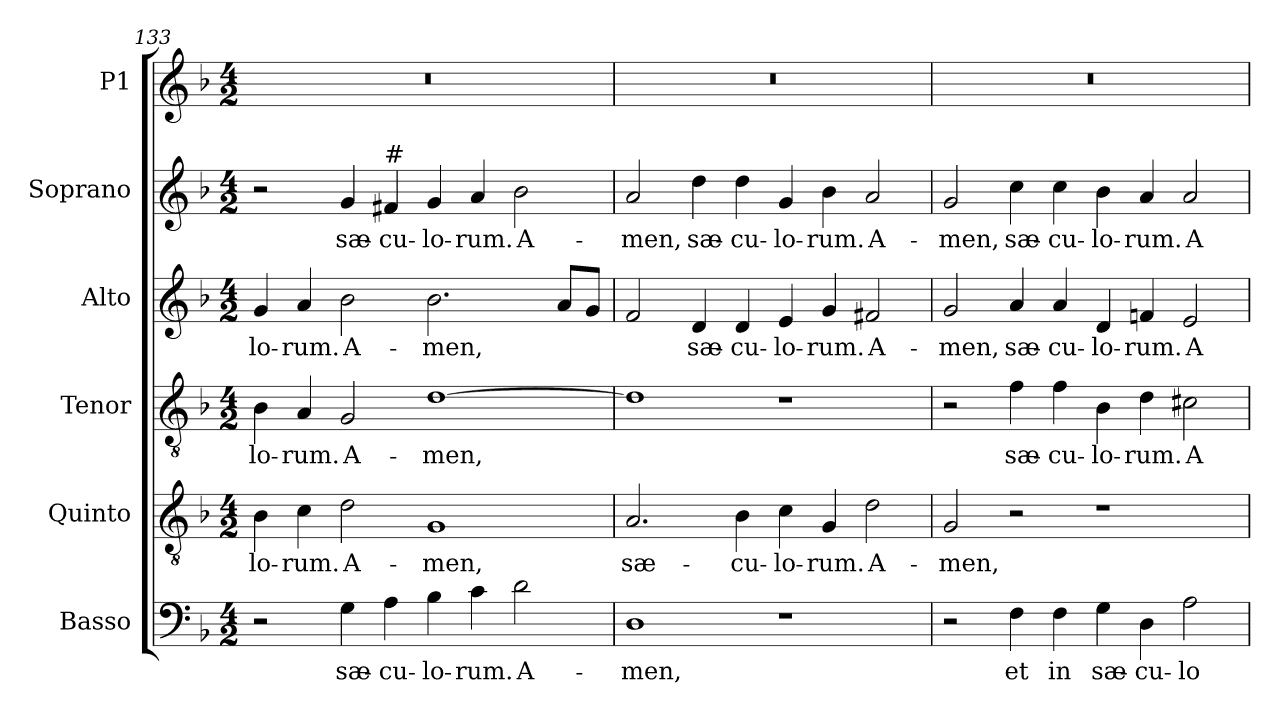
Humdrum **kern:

**kern	**text	**kern	**text	**kern	**text	**kern	**text	**kern	**text	**kern
*part6	*part6	*part5	*part5	*part4	*part4	*part3	*part3	*part2	*part2	*part1
*staff6	*staff6	*staff5	*staff5	*staff4	*staff4	*staff3	*staff3	*staff2	*staff2	*staff1
*I"Basso	*	*I"Quinto	*	*I"Tenor	*	*I"Alto	*	*I"Soprano	*	*I"P1
*I'B.	*	*I'Q.	*	*I'T.	*	*I'A.	*	*I'S.	*	*
*clefF4	*	*clefGv2	*	*clefGv2	*	*clefG2	*	*clefG2	*	*clefG2
*	*	*ITrd7c12	*	*ITrd7c12	*	*	*	*	*	*
*k[b-]	*	*k[b-]	*	*k[b-]	*	*k[b-]	*	*k[b-]	*	*k[b-]
*F:	*	*F:	*	*F:	*	*F:	*	*F:	*	*F:
*M4/2	*	*M4/2	*	*M4/2	*	*M4/2	*	*M4/2	*	*M4/2
=133	=133	=133	=133	=133	=133	=133	=133	=133	=133	=133
!	!	!	!LO:LY:b:color=#000000	!	!	!	!	!	!	!
!	!	!	!	!	!LO:LY:b:color=#000000	!	!	!	!	!
!	!	!	!	!	!	!	!LO:LY:b:color=#000000	!	!	!LO:N:vis=1
2r	.	4BB-i\	-lo-	4BB-i\	-lo-	4gi/	-lo-	2r	.	0r
!	!	!	!LO:LY:b:color=#000000	!	!	!	!	!	!	!
!	!	!	!	!	!LO:LY:b:color=#000000	!	!	!	!	!
!	!	!	!	!	!	!	!LO:LY:b:color=#000000	!	!	!
.	.	4Ci\	-rum.	4AAi/	-rum.	4ai/	-rum.	.	.	.
!	!LO:LY:b:color=#000000	!	!	!	!	!	!	!	!	!
!	!	!	!LO:LY:b:color=#000000	!	!	!	!	!	!	!
!	!	!	!	!	!LO:LY:b:color=#000000	!	!	!	!	!
!	!	!	!	!	!	!	!LO:LY:b:color=#000000	!	!	!
!	!	!	!	!	!	!	!	!	!LO:LY:b:color=#000000	!
4Gi\	sæ-	2Di\	A-	2GGi/	A-	2b-i\	A-	4gi/	sæ-	.
!	!LO:LY:b:color=#000000	!	!	!	!	!	!	!	!	!
!	!	!	!	!	!	!	!	!LO:TX:a:t=#	!	!
!	!	!	!	!	!	!	!	!	!LO:LY:b:color=#000000	!
4Ai\	-cu-	.	.	.	.	.	.	4f#i/	-cu-	.
!	!LO:LY:b:color=#000000	!	!	!	!	!	!	!	!	!
!	!	!	!LO:LY:b:color=#000000	!	!	!	!	!	!	!
!	!	!	!	!	!LO:LY:b:color=#000000	!	!	!	!	!
!	!	!	!	!	!	!	!LO:LY:b:color=#000000	!	!	!
!	!	!	!	!	!	!	!	!	!LO:LY:b:color=#000000	!
4B-i\	-lo-	1GGi	-men,	[1Di	-men,	2.b-i\	-men,	4gi/	-lo-	.
!	!LO:LY:b:color=#000000	!	!	!	!	!	!	!	!	!
!	!	!	!	!	!	!	!	!	!LO:LY:b:color=#000000	!
4ci\	-rum.	.	.	.	.	.	.	4ai/	-rum.	.
!	!LO:LY:b:color=#000000	!	!	!	!	!	!	!	!	!
!	!	!	!	!	!	!	!	!	!LO:LY:b:color=#000000	!
2di\	A-	.	.	.	.	.	.	2b-i\	A-	.
.	.	.	.	.	.	8ai/L	.	.	.	.
.	.	.	.	.	.	8gi/J	.	.	.	.
=134	=134	=134	=134	=134	=134	=134	=134	=134	=134	=134
!	!LO:LY:b:color=#000000	!	!	!	!	!	!	!	!	!
!	!	!	!LO:LY:b:color=#000000	!	!	!	!	!	!	!
!	!	!	!	!	!	!	!	!	!LO:LY:b:color=#000000	!LO:N:vis=1
1Di	-men,	2.AAi/	sæ-	1Di]	.	2fi/	.	2ai/	-men,	0r
!	!	!	!	!	!	!	!LO:LY:b:color=#000000	!	!	!
!	!	!	!	!	!	!	!	!	!LO:LY:b:color=#000000	!
.	.	.	.	.	.	4di/	sæ-	4ddi\	sæ-	.
!	!	!	!LO:LY:b:color=#000000	!	!	!	!	!	!	!
!	!	!	!	!	!	!	!LO:LY:b:color=#000000	!	!	!
!	!	!	!	!	!	!	!	!	!LO:LY:b:color=#000000	!
.	.	4BB-i\	-cu-	.	.	4di/	-cu-	4ddi\	-cu-	.
!	!	!	!LO:LY:b:color=#000000	!	!	!	!	!	!	!
!	!	!	!	!	!	!	!LO:LY:b:color=#000000	!	!	!
!	!	!	!	!	!	!	!	!	!LO:LY:b:color=#000000	!
1r	.	4Ci\	-lo-	1r	.	4ei/	-lo-	4gi/	-lo-	.
!	!	!	!LO:LY:b:color=#000000	!	!	!	!	!	!	!
!	!	!	!	!	!	!	!LO:LY:b:color=#000000	!	!	!
!	!	!	!	!	!	!	!	!	!LO:LY:b:color=#000000	!
.	.	4GGi/	-rum.	.	.	4gi/	-rum.	4b-i\	-rum.	.
!	!	!	!LO:LY:b:color=#000000	!	!	!	!	!	!	!
!	!	!	!	!	!	!	!LO:LY:b:color=#000000	!	!	!
!	!	!	!	!	!	!	!	!	!LO:LY:b:color=#000000	!
.	.	2Di\	A-	.	.	2f#Xi/	A-	2ai/	A-	.
!!LO:PB:g=z
=135	=135	=135	=135	=135	=135	=135	=135	=135	=135	=135
!	!	!	!LO:LY:b:color=#000000	!	!	!	!	!	!	!
!	!	!	!	!	!	!	!LO:LY:b:color=#000000	!	!	!
!	!	!	!	!	!	!	!	!	!LO:LY:b:color=#000000	!LO:N:vis=1
2r	.	2GGi/	-men,	2r	.	2gi/	-men,	2gi/	-men,	0r
!	!LO:LY:b:color=#000000	!	!	!	!	!	!	!	!	!
!	!	!	!	!	!LO:LY:b:color=#000000	!	!	!	!	!
!	!	!	!	!	!	!	!LO:LY:b:color=#000000	!	!	!
!	!	!	!	!	!	!	!	!	!LO:LY:b:color=#000000	!
4Fi\	et	2r	.	4Fi\	sæ-	4ai/	sæ-	4cci\	sæ-	.
!	!LO:LY:b:color=#000000	!	!	!	!	!	!	!	!	!
!	!	!	!	!	!LO:LY:b:color=#000000	!	!	!	!	!
!	!	!	!	!	!	!	!LO:LY:b:color=#000000	!	!	!
!	!	!	!	!	!	!	!	!	!LO:LY:b:color=#000000	!
4Fi\	in	.	.	4Fi\	-cu-	4ai/	-cu-	4cci\	-cu-	.
!	!LO:LY:b:color=#000000	!	!	!	!	!	!	!	!	!
!	!	!	!	!	!LO:LY:b:color=#000000	!	!	!	!	!
!	!	!	!	!	!	!	!LO:LY:b:color=#000000	!	!	!
!	!	!	!	!	!	!	!	!	!LO:LY:b:color=#000000	!
4Gi\	sæ-	1r	.	4BB-i\	-lo-	4di/	-lo-	4b-i\	-lo-	.
!	!LO:LY:b:color=#000000	!	!	!	!	!	!	!	!	!
!	!	!	!	!	!LO:LY:b:color=#000000	!	!	!	!	!
!	!	!	!	!	!	!	!LO:LY:b:color=#000000	!	!	!
!	!	!	!	!	!	!	!	!	!LO:LY:b:color=#000000	!
4Di\	-cu-	.	.	4Di\	-rum.	4fni/	-rum.	4ai/	-rum.	.
!	!LO:LY:b:color=#000000	!	!	!	!	!	!	!	!	!
!	!	!	!	!	!LO:LY:b:color=#000000	!	!	!	!	!
!	!	!	!	!	!	!	!LO:LY:b:color=#000000	!	!	!
!	!	!	!	!	!	!	!	!	!LO:LY:b:color=#000000	!
2Ai\	-lo-	.	.	2C#Xi\	A-	2ei/	A-	2ai/	A-	.
=	=	=	=	=	=	=	=	=	=	=
*-	*-	*-	*-	*-	*-	*-	*-	*-	*-	*-
